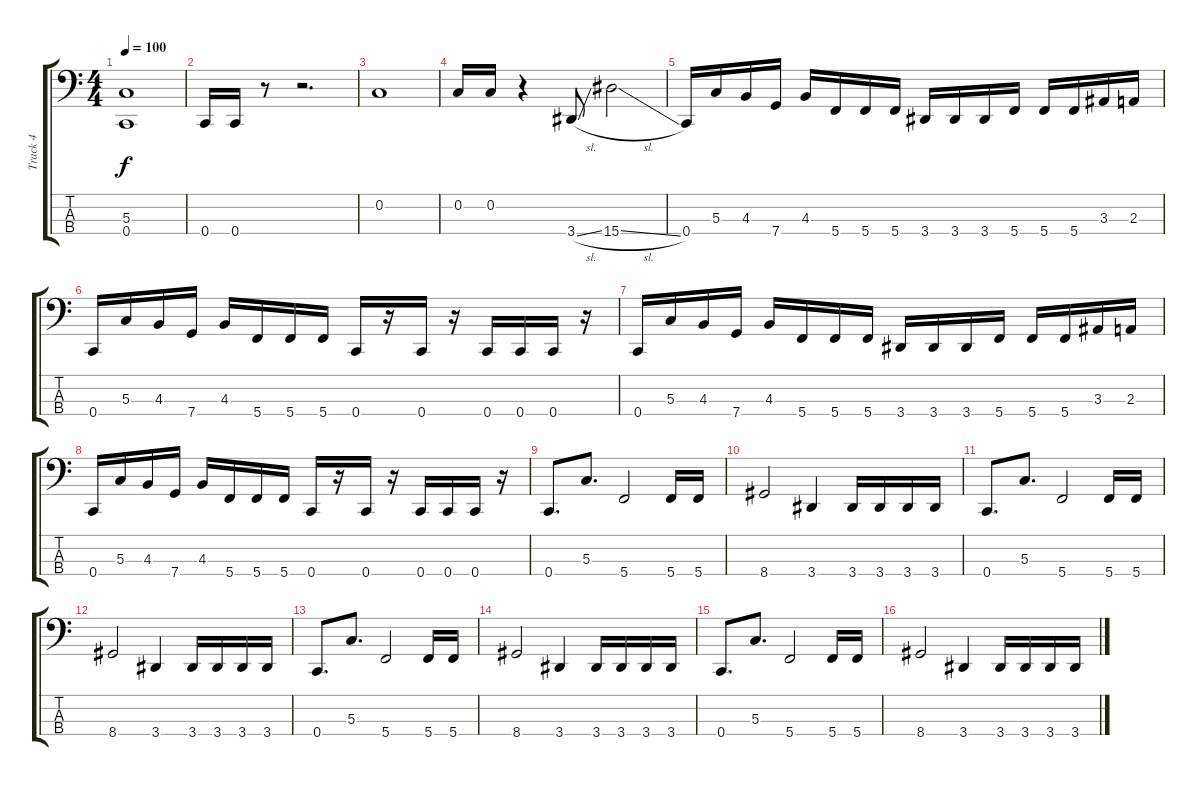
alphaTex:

\track ("Track 4" "Track 4") {instrument electricbasspick}
\staff {score tabs}
\tuning (F2 C2 G1 C1) {hide}
\ts (4 4)
\tempo 100
\clef f4
\ks c
(5.3 0.4).1{dy f} |
0.4.16 0.4.16 r.8 r.2{d} |
0.2.1 |
0.2.16 0.2.16 r.4 3.4{sl}.8 15.4{sl}.2 |
0.4.16 5.3.16 4.3.16 7.4.16 4.3.16 5.4.16 5.4.16 5.4.16 3.4.16 3.4.16 3.4.16 5.4.16 5.4.16 5.4.16 3.3.16 2.3.16 |
0.4.16 5.3.16 4.3.16 7.4.16 4.3.16 5.4.16 5.4.16 5.4.16 0.4.16 r.16 0.4.16 r.16 0.4.16 0.4.16 0.4.16 r.16 |
0.4.16 5.3.16 4.3.16 7.4.16 4.3.16 5.4.16 5.4.16 5.4.16 3.4.16 3.4.16 3.4.16 5.4.16 5.4.16 5.4.16 3.3.16 2.3.16 |
0.4.16 5.3.16 4.3.16 7.4.16 4.3.16 5.4.16 5.4.16 5.4.16 0.4.16 r.16 0.4.16 r.16 0.4.16 0.4.16 0.4.16 r.16 |
0.4.8{d} 5.3.8{d} 5.4.2 5.4.16 5.4.16 |
8.4.2 3.4.4 3.4.16 3.4.16 3.4.16 3.4.16 |
0.4.8{d} 5.3.8{d} 5.4.2 5.4.16 5.4.16 |
8.4.2 3.4.4 3.4.16 3.4.16 3.4.16 3.4.16 |
0.4.8{d} 5.3.8{d} 5.4.2 5.4.16 5.4.16 |
8.4.2 3.4.4 3.4.16 3.4.16 3.4.16 3.4.16 |
0.4.8{d} 5.3.8{d} 5.4.2 5.4.16 5.4.16 |
8.4.2 3.4.4 3.4.16 3.4.16 3.4.16 3.4.16
